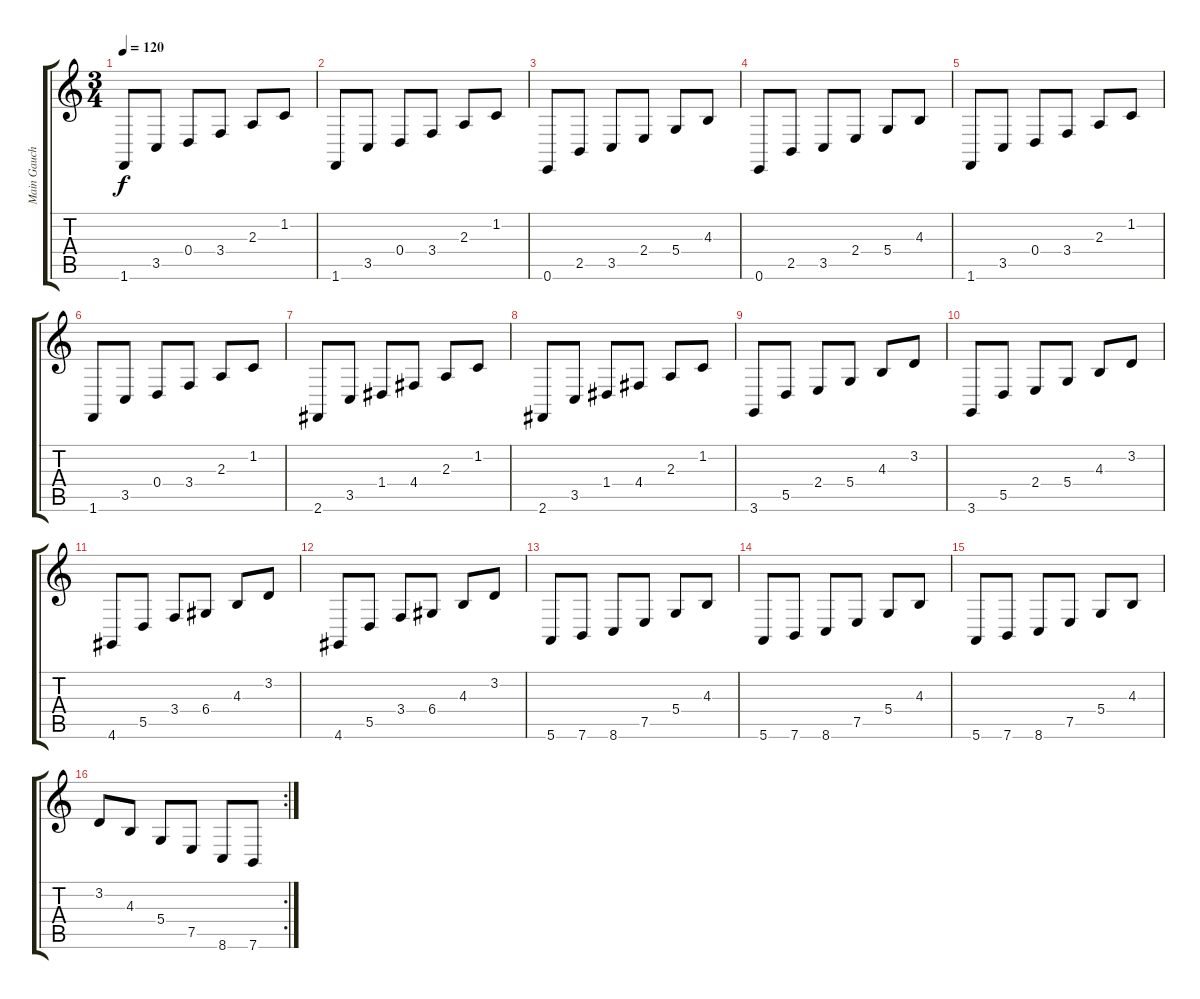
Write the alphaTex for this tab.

\track ("Main Gauche" "Main Gauch") {instrument acousticgrandpiano}
\staff {score tabs}
\tuning (E4 B3 G3 D3 A2 E2) {hide}
\ts (3 4)
\tempo 120
\clef g2
\ks c
1.6.8{dy f} 3.5.8 0.4.8 3.4.8 2.3.8 1.2.8 |
1.6.8 3.5.8 0.4.8 3.4.8 2.3.8 1.2.8 |
0.6.8 2.5.8 3.5.8 2.4.8 5.4.8 4.3.8 |
0.6.8 2.5.8 3.5.8 2.4.8 5.4.8 4.3.8 |
1.6.8 3.5.8 0.4.8 3.4.8 2.3.8 1.2.8 |
1.6.8 3.5.8 0.4.8 3.4.8 2.3.8 1.2.8 |
2.6.8 3.5.8 1.4.8 4.4.8 2.3.8 1.2.8 |
2.6.8 3.5.8 1.4.8 4.4.8 2.3.8 1.2.8 |
3.6.8 5.5.8 2.4.8 5.4.8 4.3.8 3.2.8 |
3.6.8 5.5.8 2.4.8 5.4.8 4.3.8 3.2.8 |
4.6.8 5.5.8 3.4.8 6.4.8 4.3.8 3.2.8 |
4.6.8 5.5.8 3.4.8 6.4.8 4.3.8 3.2.8 |
5.6.8 7.6.8 8.6.8 7.5.8 5.4.8 4.3.8 |
5.6.8 7.6.8 8.6.8 7.5.8 5.4.8 4.3.8 |
5.6.8 7.6.8 8.6.8 7.5.8 5.4.8 4.3.8 |
\rc 2
3.2.8 4.3.8 5.4.8 7.5.8 8.6.8 7.6.8
